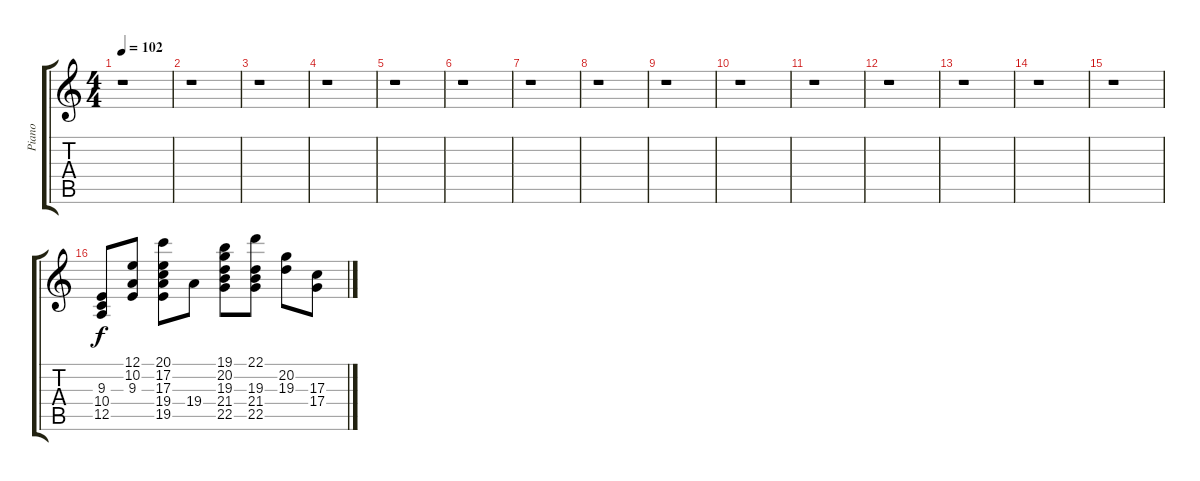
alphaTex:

\track ("Piano" "Piano") {instrument honkytonkpiano}
\staff {score tabs}
\tuning (E4 B3 G3 D3 A2 E2) {hide}
\ts (4 4)
\tempo 102
\clef g2
\ks c
r.1{dy f} |
r.1 |
r.1 |
r.1 |
r.1 |
r.1 |
r.1 |
r.1 |
r.1 |
r.1 |
r.1 |
r.1 |
r.1 |
r.1 |
r.1 |
(9.3 10.4 12.5).8{volume 8} (12.1 10.2 9.3).8{volume 7} (20.1 17.2 17.3 19.4 19.5).8{volume 6} 19.4.8{volume 5} (19.1 20.2 19.3 21.4 22.5).8{volume 4} (22.1 19.3 21.4 22.5).8{volume 3} (20.2 19.3).8{volume 2} (17.3 17.4).8{volume 1}
